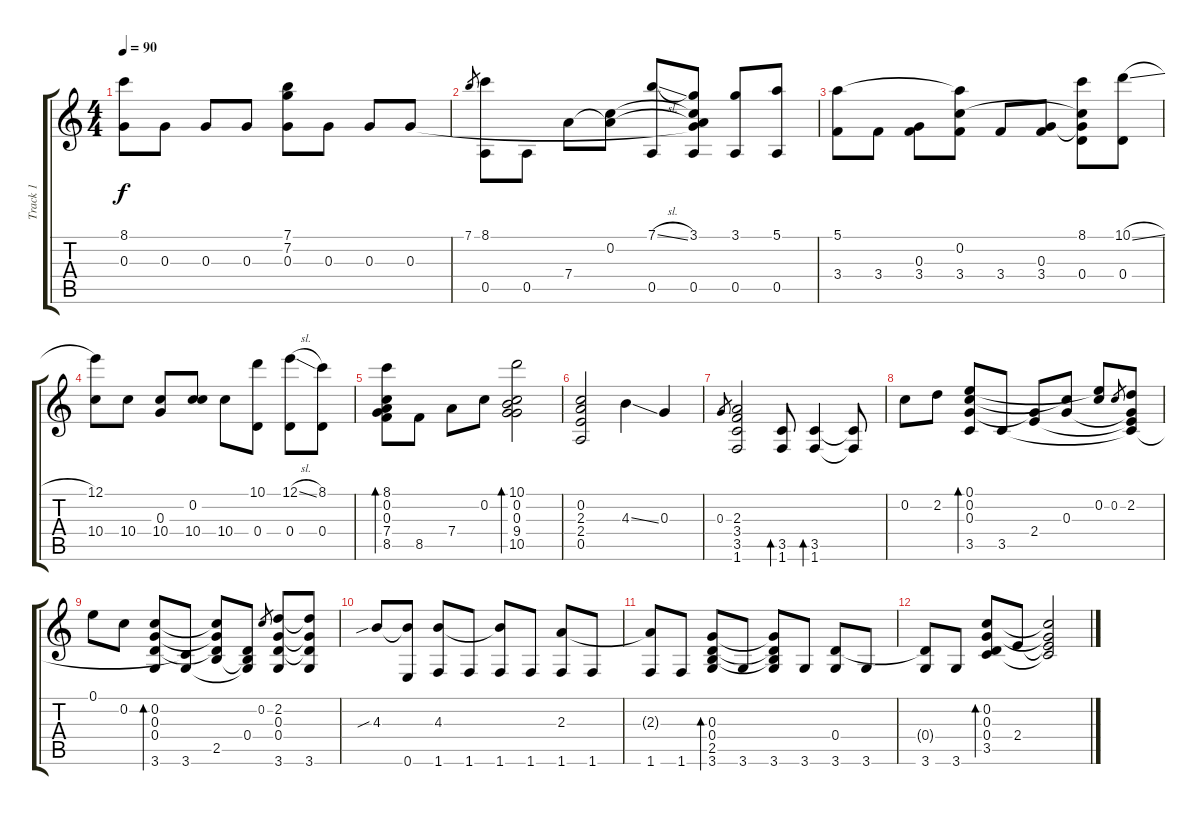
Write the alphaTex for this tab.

\track ("Track 1" "Track 1") {instrument acousticguitarsteel}
\staff {score tabs}
\tuning (E4 C4 G3 D3 A2 E2) {hide}
\ts (4 4)
\tempo 90
\clef g2
\ks c
(8.1 0.3).8{dy f} 0.3.8 0.3.8 0.3.8 (7.1 7.2 0.3).8 0.3.8 0.3.8 0.3.8 |
7.1.8{gr} (8.1 0.5).8 0.5.8 7.4.8 (0.2 7.4{t}).8 (7.1{sl} 0.5).8 (3.1 0.2{t} 0.3{t} 7.4{t} 0.5).8 (3.1 0.5).8 (5.1 0.5).8 |
(5.1 3.4).8 3.4.8 (0.3 3.4).8 (5.1{t} 0.2 3.4).8 3.4.8 (0.3 3.4).8 (8.1 0.2{t} 0.3{t} 0.4).8 (10.1{sl} 0.4).8 |
(12.1 10.4).8 10.4.8 (0.3 10.4).8 (0.2 10.4).8 10.4.8 (10.1 0.4).8 (12.1{sl} 0.4).8 (8.1 0.4).8 |
(8.1 0.2 0.3 7.4 8.5).8{bd 60} 8.5.8 7.4.8 0.2.8 (10.1 0.2 0.3 9.4 10.5).2{bd 60} |
(0.2 2.3 2.4 0.5).2 4.3{ss}.4 0.3.4 |
0.3.8{gr} (2.3 3.4 3.5 1.6).2 (3.5 1.6).8{bd 60} (3.5 1.6).4{bd 60} (3.5{t} 1.6{t}).8 |
0.2.8 2.2.8 (0.1 0.2 0.3 3.5).8{bd 60} 3.5.8 (0.3{t} 2.4).8 (0.2{t} 0.3).8 (0.1{t} 0.2).8 0.2.8{gr} (2.2 0.3{t} 2.4{t} 3.5{t}).8 |
0.1.8 0.2.8 (0.2 0.3 0.4 3.6).8{bd 60} (3.5{t} 3.6).8 (0.2{t} 0.3{t} 0.4{t} 2.5).8 (0.4 2.5{t} 3.6{t}).8 0.2.8{gr} (2.2 0.3 0.4 3.6).8 (2.2{t} 0.3{t} 0.4{t} 3.6).8 |
4.3{sib}.8 (4.3{t} 0.6).8 (4.3 1.6).8 1.6.8 (4.3{t} 1.6).8 1.6.8 (2.3 1.6).8 1.6.8 |
(2.3{t} 1.6).8 1.6.8 (0.3 0.4 2.5 3.6).8{bd 60} 3.6.8 (0.3{t} 0.4{t} 2.5{t} 3.6).8 3.6.8 (0.4 3.6).8 3.6.8 |
(0.4{t} 3.6).8 3.6.8 (0.2 0.3 0.4 3.5).8{bd 60} 2.4.8 (0.2{t} 0.3{t} 2.4{t} 3.5{t}).2
